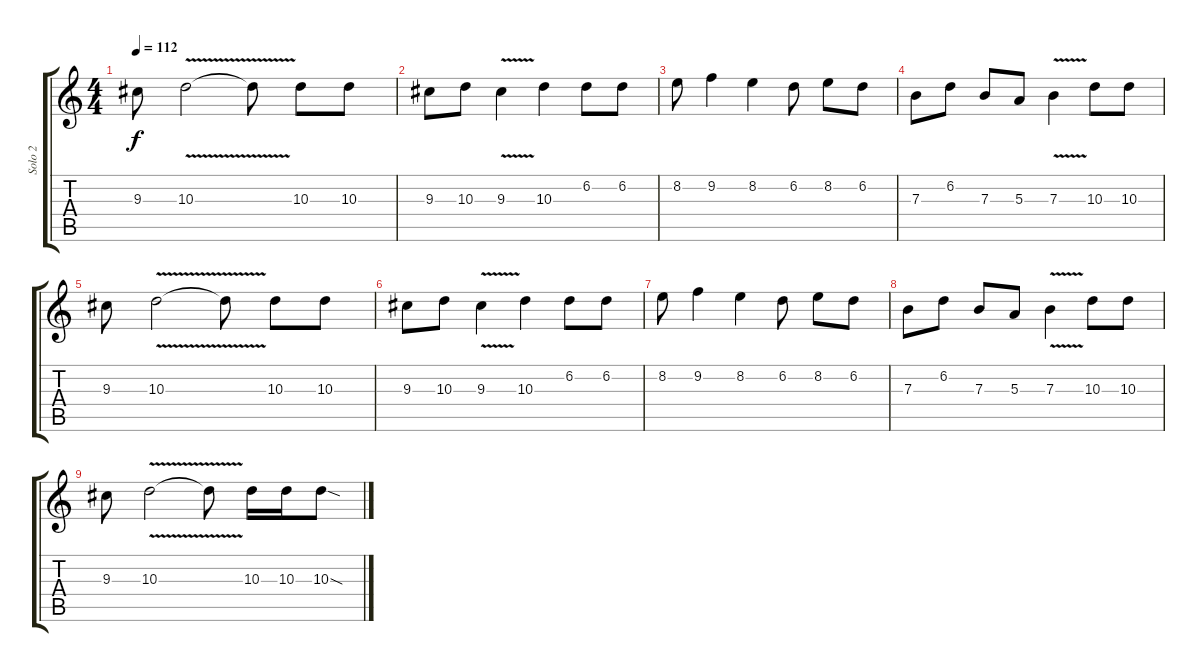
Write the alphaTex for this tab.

\track ("Solo 2" "Solo 2") {instrument overdrivenguitar}
\staff {score tabs}
\tuning (Db4 Ab3 E3 B2 Gb2 B1) {hide}
\ts (4 4)
\tempo 112
\clef g2
\ks c
9.3.8{dy f} 10.3{v}.2 10.3{t}.8 10.3.8 10.3.8 |
9.3.8 10.3.8 9.3{v}.4 10.3.4 6.2.8 6.2.8 |
8.2.8 9.2.4 8.2.4 6.2.8 8.2.8 6.2.8 |
7.3.8 6.2.8 7.3.8 5.3.8 7.3{v}.4 10.3.8 10.3.8 |
9.3.8 10.3{v}.2 10.3{t}.8 10.3.8 10.3.8 |
9.3.8 10.3.8 9.3{v}.4 10.3.4 6.2.8 6.2.8 |
8.2.8 9.2.4 8.2.4 6.2.8 8.2.8 6.2.8 |
7.3.8 6.2.8 7.3.8 5.3.8 7.3{v}.4 10.3.8 10.3.8 |
9.3.8 10.3{v}.2 10.3{t}.8 10.3.16 10.3.16 10.3{sod}.8
